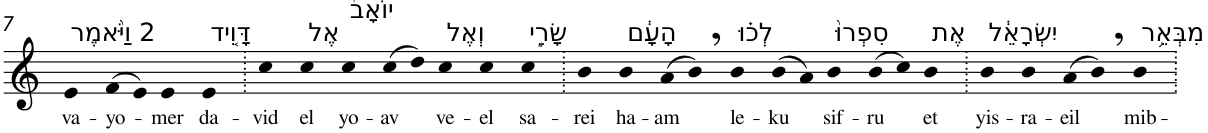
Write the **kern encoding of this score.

**kern	**text
*part1	*part1
*staff1	*staff1
*I"Piano	*
*I'Pno	*
!!LO:PB:g=z
*clefG2	*
*k[]	*
=7	=7
!LO:TX:a:t=2 וַיֹּ֨אמֶר	!
!	!LO:LY:b
4e	va-
!	!LO:LY:b
(>8f	-yo-
8e)	.
!	!LO:LY:b
4e	-mer
!LO:TX:a:t=דָּוִ֤יד	!
!	!LO:LY:b
4e	da-
=8.	=8.
!	!LO:LY:b
4cc	-vid
!LO:TX:a:t=אֶל	!
!	!LO:LY:b
4cc	el
!LO:TX:a:t=יוֹאָב֙	!
!	!LO:LY:b
4cc	yo-
!	!LO:LY:b
(>8cc	-av
8dd)	.
!LO:TX:a:t=וְאֶל	!
!	!LO:LY:b
4cc	ve-
!	!LO:LY:b
4cc	-el
!LO:TX:a:t=שָׂרֵ֣י	!
!	!LO:LY:b
4cc	sa-
=9.	=9.
!	!LO:LY:b
4b	-rei
!LO:TX:a:t=הָעָ֔ם	!
!	!LO:LY:b
4b	ha-
!	!LO:LY:b
(>8a	-am
8b,)	.
!LO:TX:a:t=לְכ֗וּ	!
!	!LO:LY:b
4b	le-
!	!LO:LY:b
(>8b	-ku
8a)	.
!LO:TX:a:t=סִפְרוּ֙	!
!	!LO:LY:b
4b	sif-
!	!LO:LY:b
(>8b	-ru
8cc)	.
!LO:TX:a:t=אֶת	!
!	!LO:LY:b
4b	et
=10.	=10.
!LO:TX:a:t=יִשְׂרָאֵ֔ל	!
!	!LO:LY:b
4b	yis-
!	!LO:LY:b
4b	-ra-
!	!LO:LY:b
(>8a	-eil
8b,)	.
!LO:TX:a:t=מִבְּאֵ֥ר	!
!	!LO:LY:b
4b	mib-
=.	=.
*-	*-
